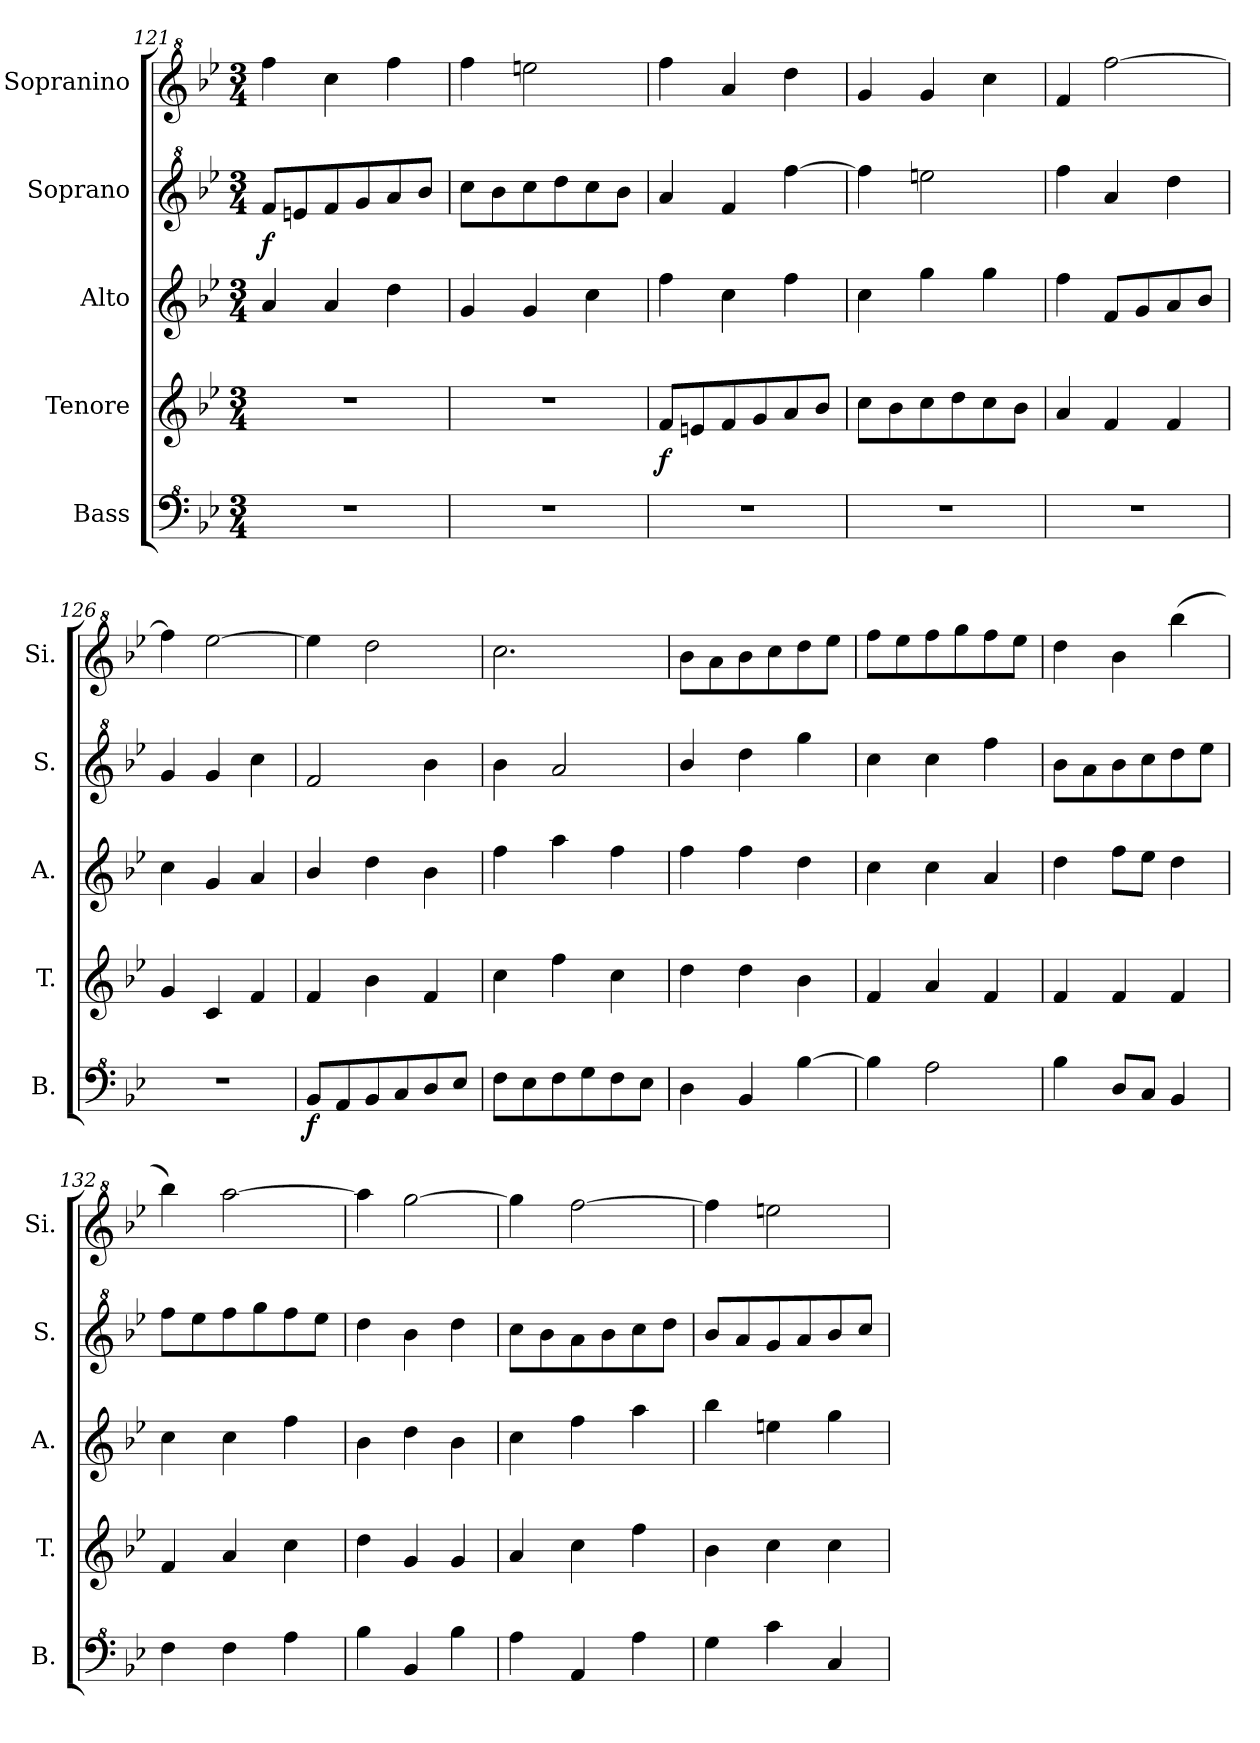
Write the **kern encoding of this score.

**kern	**dynam	**kern	**dynam	**kern	**kern	**dynam	**kern
*part5	*part5	*part4	*part4	*part3	*part2	*part2	*part1
*staff5	*staff5	*staff4	*staff4	*staff3	*staff2	*staff2	*staff1
*I"Bass	*	*I"Tenore	*	*I"Alto	*I"Soprano	*	*I"Sopranino
*I'B.	*	*I'T.	*	*I'A.	*I'S.	*	*I'Si.
*clefF^4	*	*clefG2	*	*clefG2	*clefG^2	*	*clefG^2
*k[b-e-]	*	*k[b-e-]	*	*k[b-e-]	*k[b-e-]	*	*k[b-e-]
*M3/4	*	*M3/4	*	*M3/4	*M3/4	*	*M3/4
=121	=121	=121	=121	=121	=121	=121	=121
!	!	!	!	!	!	!LO:DY:b	!
2.r	.	2.r	.	4a/	8ff/L	f	4fff\
.	.	.	.	.	8een/	.	.
.	.	.	.	4a/	8ff/	.	4ccc\
.	.	.	.	.	8gg/	.	.
.	.	.	.	4dd\	8aa/	.	4fff\
.	.	.	.	.	8bb-/J	.	.
=122	=122	=122	=122	=122	=122	=122	=122
2.r	.	2.r	.	4g/	8ccc\L	.	4fff\
.	.	.	.	.	8bb-\	.	.
.	.	.	.	4g/	8ccc\	.	2eeen\
.	.	.	.	.	8ddd\	.	.
.	.	.	.	4cc\	8ccc\	.	.
.	.	.	.	.	8bb-\J	.	.
=123	=123	=123	=123	=123	=123	=123	=123
!	!	!	!LO:DY:b	!	!	!	!
2.r	.	8f/L	f	4ff\	4aa/	.	4fff\
.	.	8en/	.	.	.	.	.
.	.	8f/	.	4cc\	4ff/	.	4aa/
.	.	8g/	.	.	.	.	.
.	.	8a/	.	4ff\	[4fff\	.	4ddd\
.	.	8b-/J	.	.	.	.	.
=124	=124	=124	=124	=124	=124	=124	=124
2.r	.	8cc\L	.	4cc\	4fff\]	.	4gg/
.	.	8b-\	.	.	.	.	.
.	.	8cc\	.	4gg\	2eeen\	.	4gg/
.	.	8dd\	.	.	.	.	.
.	.	8cc\	.	4gg\	.	.	4ccc\
.	.	8b-\J	.	.	.	.	.
!!LO:LB:g=z
=125	=125	=125	=125	=125	=125	=125	=125
2.r	.	4a/	.	4ff\	4fff\	.	4ff/
.	.	4f/	.	8f/L	4aa/	.	[2fff\
.	.	.	.	8g/	.	.	.
.	.	4f/	.	8a/	4ddd\	.	.
.	.	.	.	8b-/J	.	.	.
=126	=126	=126	=126	=126	=126	=126	=126
2.r	.	4g/	.	4cc\	4gg/	.	4fff\]
.	.	4c/	.	4g/	4gg/	.	[2eee-\
.	.	4f/	.	4a/	4ccc\	.	.
=127	=127	=127	=127	=127	=127	=127	=127
!	!LO:DY:b	!	!	!	!	!	!
8B-/L	f	4f/	.	4b-/	2ff/	.	4eee-\]
8A/	.	.	.	.	.	.	.
8B-/	.	4b-\	.	4dd\	.	.	2ddd\
8c/	.	.	.	.	.	.	.
8d/	.	4f/	.	4b-\	4bb-\	.	.
8e-/J	.	.	.	.	.	.	.
=128	=128	=128	=128	=128	=128	=128	=128
8f\L	.	4cc\	.	4ff\	4bb-\	.	2.ccc\
8e-\	.	.	.	.	.	.	.
8f\	.	4ff\	.	4aa\	2aa/	.	.
8g\	.	.	.	.	.	.	.
8f\	.	4cc\	.	4ff\	.	.	.
8e-\J	.	.	.	.	.	.	.
=129	=129	=129	=129	=129	=129	=129	=129
4d\	.	4dd\	.	4ff\	4bb-/	.	8bb-\L
.	.	.	.	.	.	.	8aa\
4B-/	.	4dd\	.	4ff\	4ddd\	.	8bb-\
.	.	.	.	.	.	.	8ccc\
[4b-\	.	4b-\	.	4dd\	4ggg\	.	8ddd\
.	.	.	.	.	.	.	8eee-\J
=130	=130	=130	=130	=130	=130	=130	=130
4b-\]	.	4f/	.	4cc\	4ccc\	.	8fff\L
.	.	.	.	.	.	.	8eee-\
2a\	.	4a/	.	4cc\	4ccc\	.	8fff\
.	.	.	.	.	.	.	8ggg\
.	.	4f/	.	4a/	4fff\	.	8fff\
.	.	.	.	.	.	.	8eee-\J
=131	=131	=131	=131	=131	=131	=131	=131
4b-\	.	4f/	.	4dd\	8bb-\L	.	4ddd\
.	.	.	.	.	8aa\	.	.
8d/L	.	4f/	.	8ff\L	8bb-\	.	4bb-\
8c/J	.	.	.	8ee-\J	8ccc\	.	.
4B-/	.	4f/	.	4dd\	8ddd\	.	(>4bbb-\
.	.	.	.	.	8eee-\J	.	.
=132	=132	=132	=132	=132	=132	=132	=132
4f\	.	4f/	.	4cc\	8fff\L	.	4bbb-\)
.	.	.	.	.	8eee-\	.	.
4f\	.	4a/	.	4cc\	8fff\	.	[2aaa\
.	.	.	.	.	8ggg\	.	.
4a\	.	4cc\	.	4ff\	8fff\	.	.
.	.	.	.	.	8eee-\J	.	.
=133	=133	=133	=133	=133	=133	=133	=133
4b-\	.	4dd\	.	4b-\	4ddd\	.	4aaa\]
4B-/	.	4g/	.	4dd\	4bb-\	.	[2ggg\
4b-\	.	4g/	.	4b-\	4ddd\	.	.
=134	=134	=134	=134	=134	=134	=134	=134
4a\	.	4a/	.	4cc\	8ccc\L	.	4ggg\]
.	.	.	.	.	8bb-\	.	.
4A/	.	4cc\	.	4ff\	8aa\	.	[2fff\
.	.	.	.	.	8bb-\	.	.
4a\	.	4ff\	.	4aa\	8ccc\	.	.
.	.	.	.	.	8ddd\J	.	.
=135	=135	=135	=135	=135	=135	=135	=135
4g\	.	4b-\	.	4bb-\	8bb-/L	.	4fff\]
.	.	.	.	.	8aa/	.	.
4cc\	.	4cc\	.	4een\	8gg/	.	2eeen\
.	.	.	.	.	8aa/	.	.
4c/	.	4cc\	.	4gg\	8bb-/	.	.
.	.	.	.	.	8ccc/J	.	.
=	=	=	=	=	=	=	=
*-	*-	*-	*-	*-	*-	*-	*-
